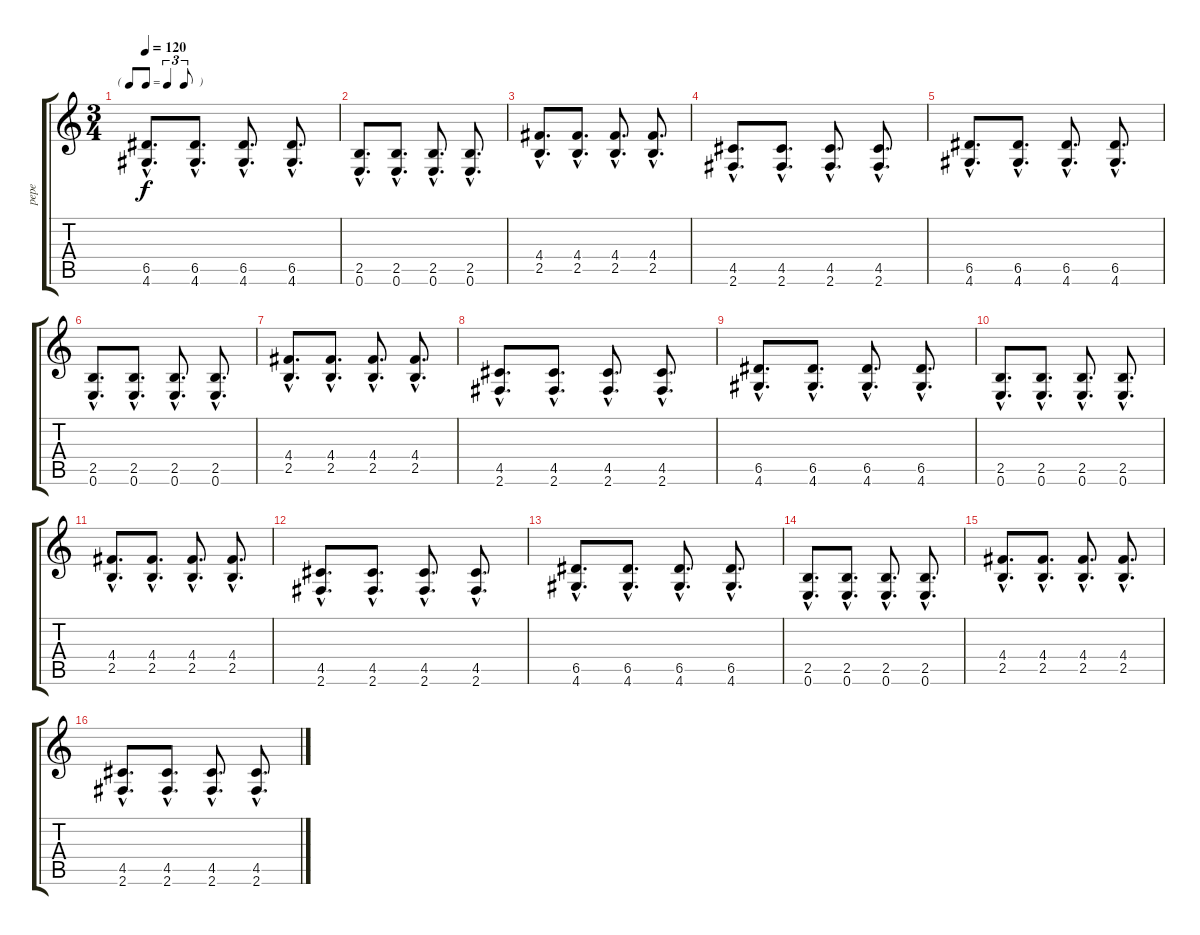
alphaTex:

\track ("pepe" "pepe") {instrument distortionguitar}
\staff {score tabs}
\tuning (E4 B3 G3 D3 A2 E2) {hide}
\ts (3 4)
\tf triplet8th
\tempo 120
\clef g2
\ks c
(6.5{hac} 4.6{hac}).8{d dy f} (6.5{hac} 4.6{hac}).8{d} (6.5{hac} 4.6{hac}).8{d} (6.5{hac} 4.6{hac}).8{d} |
(2.5{hac} 0.6{hac}).8{d} (2.5{hac} 0.6{hac}).8{d} (2.5{hac} 0.6{hac}).8{d} (2.5{hac} 0.6{hac}).8{d} |
(4.4{hac} 2.5{hac}).8{d} (4.4{hac} 2.5{hac}).8{d} (4.4{hac} 2.5{hac}).8{d} (4.4{hac} 2.5{hac}).8{d} |
(4.5{hac} 2.6{hac}).8{d} (4.5{hac} 2.6{hac}).8{d} (4.5{hac} 2.6{hac}).8{d} (4.5{hac} 2.6{hac}).8{d} |
(6.5{hac} 4.6{hac}).8{d} (6.5{hac} 4.6{hac}).8{d} (6.5{hac} 4.6{hac}).8{d} (6.5{hac} 4.6{hac}).8{d} |
(2.5{hac} 0.6{hac}).8{d} (2.5{hac} 0.6{hac}).8{d} (2.5{hac} 0.6{hac}).8{d} (2.5{hac} 0.6{hac}).8{d} |
(4.4{hac} 2.5{hac}).8{d} (4.4{hac} 2.5{hac}).8{d} (4.4{hac} 2.5{hac}).8{d} (4.4{hac} 2.5{hac}).8{d} |
(4.5{hac} 2.6{hac}).8{d} (4.5{hac} 2.6{hac}).8{d} (4.5{hac} 2.6{hac}).8{d} (4.5{hac} 2.6{hac}).8{d} |
(6.5{hac} 4.6{hac}).8{d} (6.5{hac} 4.6{hac}).8{d} (6.5{hac} 4.6{hac}).8{d} (6.5{hac} 4.6{hac}).8{d} |
(2.5{hac} 0.6{hac}).8{d} (2.5{hac} 0.6{hac}).8{d} (2.5{hac} 0.6{hac}).8{d} (2.5{hac} 0.6{hac}).8{d} |
(4.4{hac} 2.5{hac}).8{d} (4.4{hac} 2.5{hac}).8{d} (4.4{hac} 2.5{hac}).8{d} (4.4{hac} 2.5{hac}).8{d} |
(4.5{hac} 2.6{hac}).8{d} (4.5{hac} 2.6{hac}).8{d} (4.5{hac} 2.6{hac}).8{d} (4.5{hac} 2.6{hac}).8{d} |
(6.5{hac} 4.6{hac}).8{d} (6.5{hac} 4.6{hac}).8{d} (6.5{hac} 4.6{hac}).8{d} (6.5{hac} 4.6{hac}).8{d} |
(2.5{hac} 0.6{hac}).8{d} (2.5{hac} 0.6{hac}).8{d} (2.5{hac} 0.6{hac}).8{d} (2.5{hac} 0.6{hac}).8{d} |
(4.4{hac} 2.5{hac}).8{d} (4.4{hac} 2.5{hac}).8{d} (4.4{hac} 2.5{hac}).8{d} (4.4{hac} 2.5{hac}).8{d} |
(4.5{hac} 2.6{hac}).8{d} (4.5{hac} 2.6{hac}).8{d} (4.5{hac} 2.6{hac}).8{d} (4.5{hac} 2.6{hac}).8{d}
